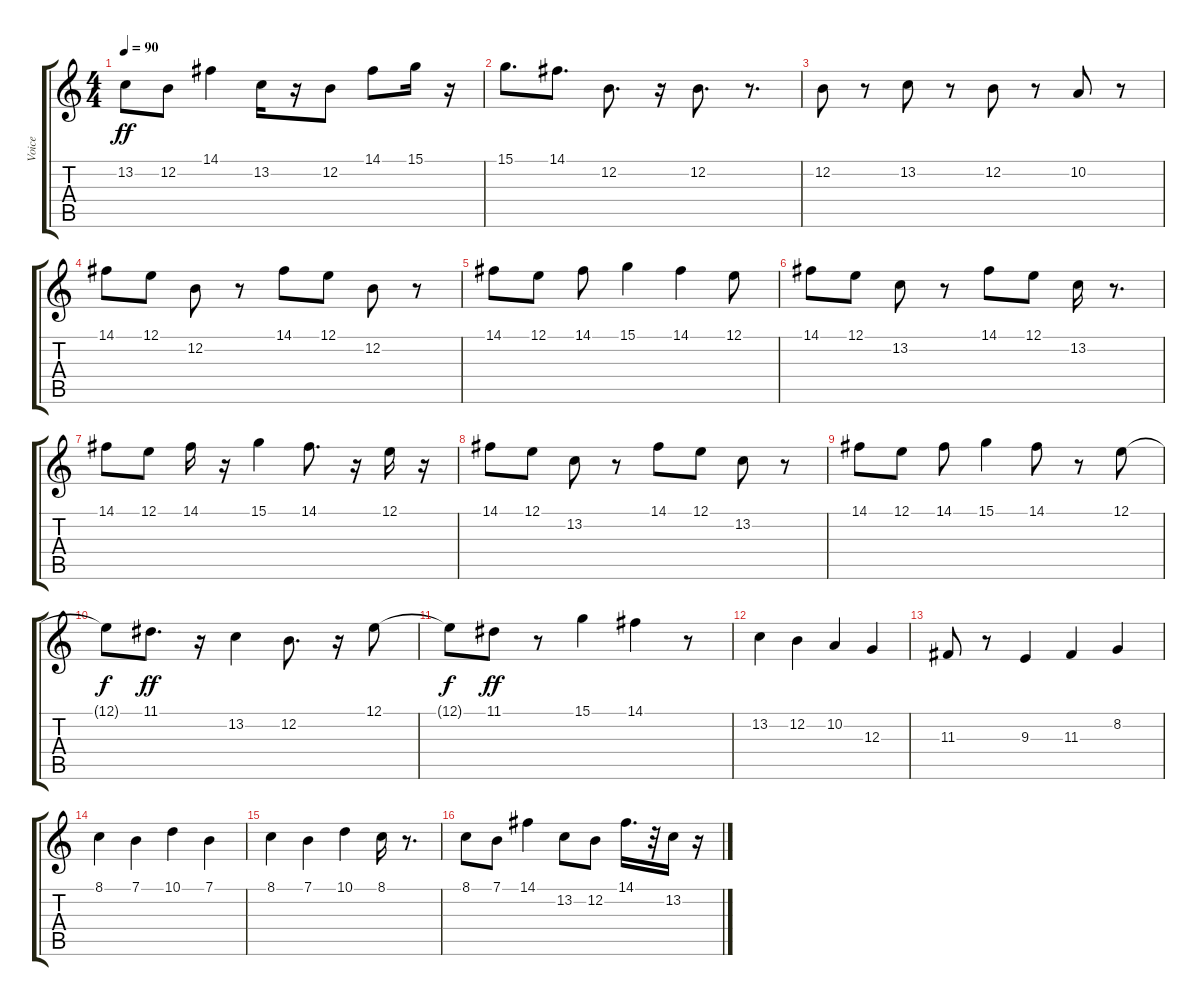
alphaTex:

\track ("Voice" "Voice") {instrument flute}
\staff {score tabs}
\tuning (E4 B3 G3 D3 A2 E2) {hide}
\ts (4 4)
\tempo 90
\clef g2
\ks c
13.2.8{dy ff} 12.2.8 14.1.4 13.2.16 r.16 12.2.8 14.1.8 15.1.16 r.16 |
15.1.8{d} 14.1.8{d} 12.2.8{d} r.16 12.2.8{d} r.8{d} |
12.2.8 r.8 13.2.8 r.8 12.2.8 r.8 10.2.8 r.8 |
14.1.8 12.1.8 12.2.8 r.8 14.1.8 12.1.8 12.2.8 r.8 |
14.1.8 12.1.8 14.1.8 15.1.4 14.1.4 12.1.8 |
14.1.8 12.1.8 13.2.8 r.8 14.1.8 12.1.8 13.2.16 r.8{d} |
14.1.8 12.1.8 14.1.16 r.16 15.1.4 14.1.8{d} r.16 12.1.16 r.16 |
14.1.8 12.1.8 13.2.8 r.8 14.1.8 12.1.8 13.2.8 r.8 |
14.1.8 12.1.8 14.1.8 15.1.4 14.1.8 r.8 12.1.8 |
12.1{t}.8{dy f} 11.1.8{d dy ff} r.16 13.2.4 12.2.8{d} r.16 12.1.8 |
12.1{t}.8{dy f} 11.1.8{dy ff} r.8 15.1.4 14.1.4 r.8 |
13.2.4 12.2.4 10.2.4 12.3.4 |
11.3.8 r.8 9.3.4 11.3.4 8.2.4 |
8.1.4 7.1.4 10.1.4 7.1.4 |
8.1.4 7.1.4 10.1.4 8.1.16 r.8{d} |
8.1.8 7.1.8 14.1.4 13.2.8 12.2.8 14.1.16{d} r.32 13.2.16 r.16
